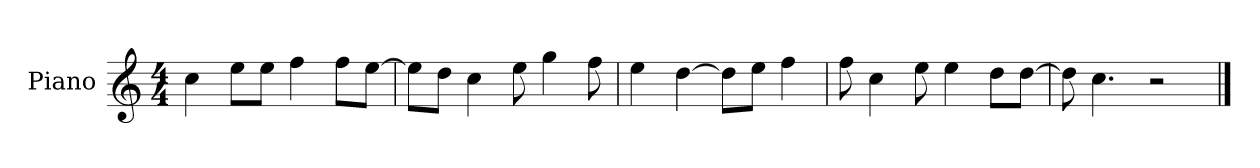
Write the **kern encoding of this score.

**kern
*part1
*staff1
*I"Piano
*I'P-no
*clefG2
*k[]
*M4/4
*MM90
=1
4cc\
8ee\L
8ee\J
4ff\
8ff\L
[8ee\J
=2
8ee\L]
8dd\J
4cc\
8ee\
4gg\
8ff\
=3
4ee\
[4dd\
8dd\L]
8ee\J
4ff\
=4
8ff\
4cc\
8ee\
4ee\
8dd\L
[8dd\J
=5
8dd\]
4.cc\
2r
==
*-
